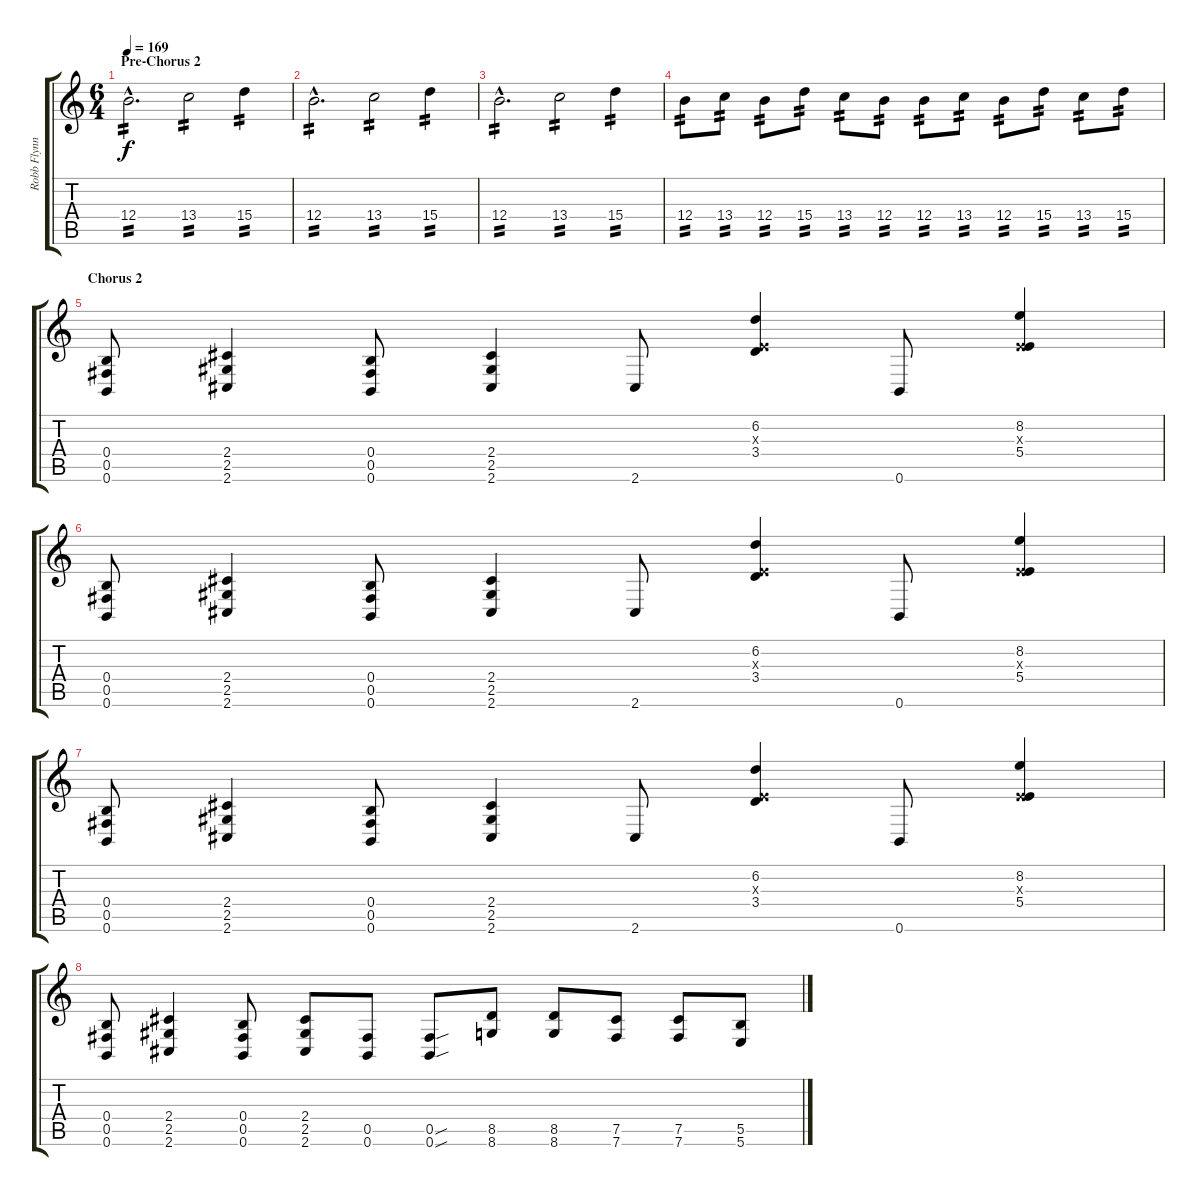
\track ("Robb Flynn" "Robb Flynn") {instrument distortionguitar}
\staff {score tabs}
\tuning (Db4 Ab3 E3 B2 Gb2 B1) {hide}
\ts (6 4)
\section ("" "Pre-Chorus 2")
\tempo 169
\clef g2
\ks c
12.4{hac}.2{d tp 2 dy f balance 8} 13.4.2{tp 2} 15.4.4{tp 2} |
12.4{hac}.2{d tp 2} 13.4.2{tp 2} 15.4.4{tp 2} |
12.4{hac}.2{d tp 2} 13.4.2{tp 2} 15.4.4{tp 2} |
12.4.8{tp 2} 13.4.8{tp 2} 12.4.8{tp 2} 15.4.8{tp 2} 13.4.8{tp 2} 12.4.8{tp 2} 12.4.8{tp 2} 13.4.8{tp 2} 12.4.8{tp 2} 15.4.8{tp 2} 13.4.8{tp 2} 15.4.8{tp 2} |
\section ("" "Chorus 2")
(0.4 0.5 0.6).8{balance 0} (2.4 2.5 2.6).4 (0.4 0.5 0.6).8 (2.4 2.5 2.6).4 2.6.8 (6.2 0.3{x} 3.4).4 0.6.8 (8.2 0.3{x} 5.4).4 |
(0.4 0.5 0.6).8 (2.4 2.5 2.6).4 (0.4 0.5 0.6).8 (2.4 2.5 2.6).4 2.6.8 (6.2 0.3{x} 3.4).4 0.6.8 (8.2 0.3{x} 5.4).4 |
(0.4 0.5 0.6).8 (2.4 2.5 2.6).4 (0.4 0.5 0.6).8 (2.4 2.5 2.6).4 2.6.8 (6.2 0.3{x} 3.4).4 0.6.8 (8.2 0.3{x} 5.4).4 |
(0.4 0.5 0.6).8 (2.4 2.5 2.6).4 (0.4 0.5 0.6).8 (2.4 2.5 2.6).8 (0.5 0.6).8 (0.5{sou} 0.6{sou}).8 (8.5 8.6).8 (8.5 8.6).8 (7.5 7.6).8 (7.5 7.6).8 (5.5 5.6).8
